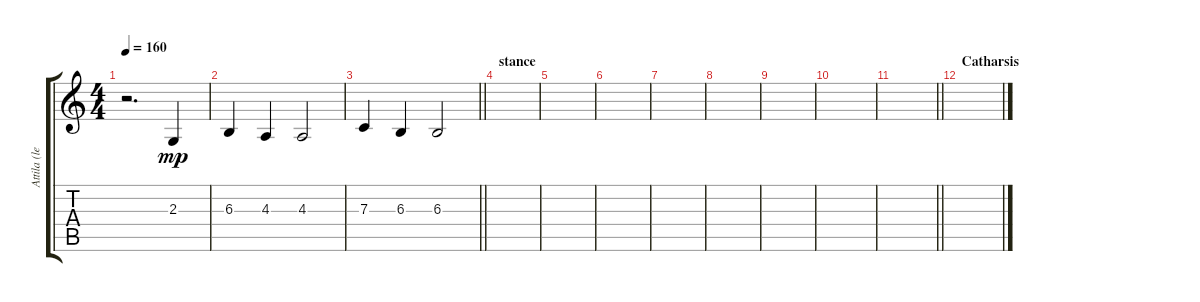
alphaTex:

\track ("Attila (lead vocal)" "Attila (le") {mute instrument pad1newage}
\staff {score tabs}
\tuning (D4 A3 F3 C3 G2 C2) {hide}
\ts (4 4)
\tempo 160
\clef g2
\ks c
r.2{d dy mp} 2.3.4 |
6.3.4 4.3.4 4.3.2 |
\barLineRight lightlight
7.3.4 6.3.4 6.3.2 |
\section ("" "stance")
|
|
|
|
|
|
|
\barLineRight lightlight
|
\section ("" "Catharsis")
